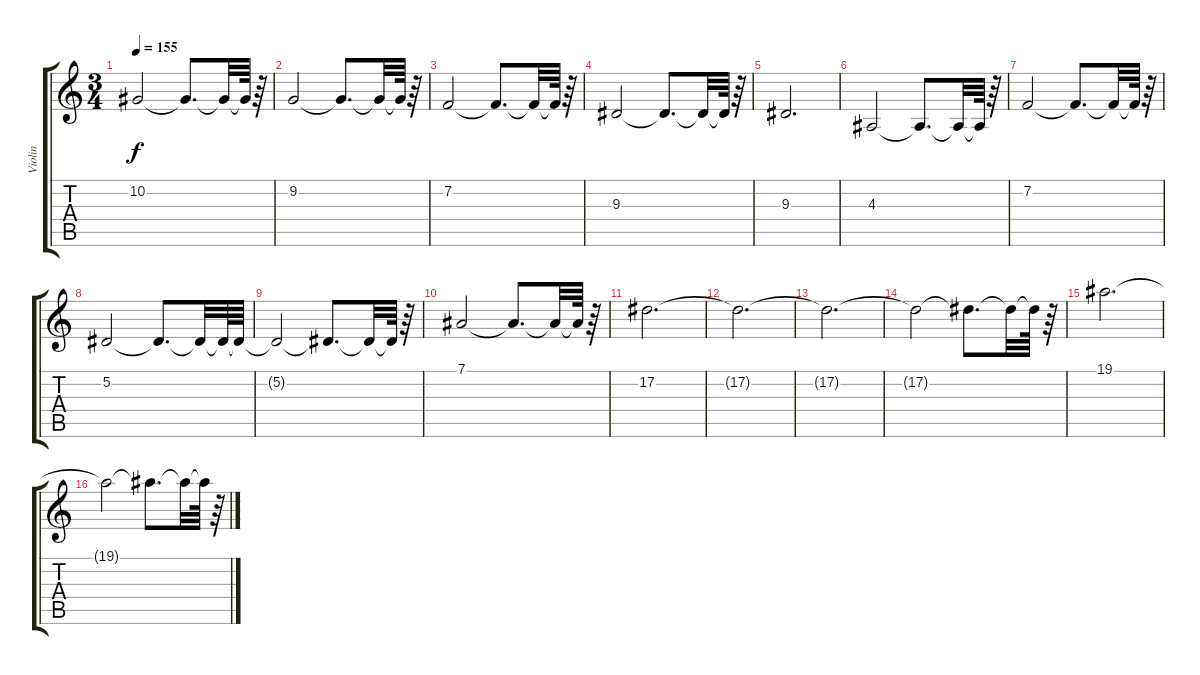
\track ("Violin" "Violin") {instrument violin}
\staff {score tabs}
\tuning (Eb4 Bb3 Gb3 Db3 Ab2 Eb2) {hide}
\ts (3 4)
\tempo 155
\clef g2
\ks c
10.2.2{dy f volume 13} 10.2{t}.8{d} 10.2{t}.32 10.2{t}.64 r.64{volume 7} |
9.2.2{volume 13} 9.2{t}.8{d} 9.2{t}.32 9.2{t}.64 r.64{volume 9} |
7.2.2{volume 13} 7.2{t}.8{d} 7.2{t}.32 7.2{t}.64 r.64{volume 7} |
9.3.2{volume 13} 9.3{t}.8{d} 9.3{t}.32 9.3{t}.64 r.64{volume 7} |
9.3.2{d volume 13} |
4.3.2 4.3{t}.8{d} 4.3{t}.32 4.3{t}.64 r.64{volume 5} |
7.2.2{volume 13} 7.2{t}.8{d} 7.2{t}.32 7.2{t}.64 r.64{volume 7} |
5.2.2{volume 13} 5.2{t}.8{d} 5.2{t}.32 5.2{t}.64 5.2{t}.64 |
5.2{t}.2 5.2{t}.8{d} 5.2{t}.32 5.2{t}.64 r.64{volume 6} |
7.1.2{volume 13} 7.1{t}.8{d} 7.1{t}.32 7.1{t}.64 r.64{volume 6} |
17.2.2{d volume 13} |
17.2{t}.2{d} |
17.2{t}.2{d} |
17.2{t}.2 17.2{t}.8{d} 17.2{t}.32 17.2{t}.64 r.64{volume 6} |
19.1.2{d volume 13} |
19.1{t}.2 19.1{t}.8{d} 19.1{t}.32 19.1{t}.64 r.64{volume 5}
